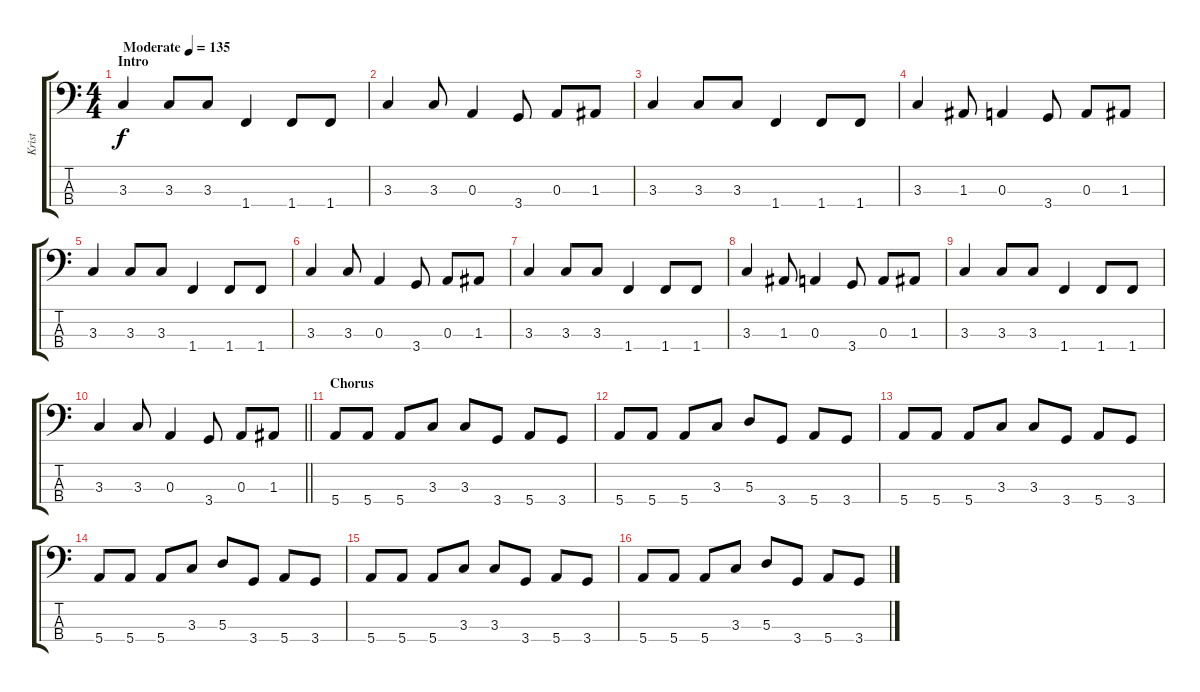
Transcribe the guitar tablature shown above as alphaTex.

\track ("Krist" "Krist") {instrument electricbasspick}
\staff {score tabs}
\tuning (G2 D2 A1 E1) {hide}
\ts (4 4)
\section ("" "Intro")
\tempo (135 "Moderate")
\clef f4
\ks c
3.3.4{dy f instrument electricbasspick} 3.3.8 3.3.8 1.4.4 1.4.8 1.4.8 |
3.3.4 3.3.8 0.3.4 3.4.8 0.3.8 1.3.8 |
3.3.4 3.3.8 3.3.8 1.4.4 1.4.8 1.4.8 |
3.3.4 1.3.8 0.3.4 3.4.8 0.3.8 1.3.8 |
3.3.4 3.3.8 3.3.8 1.4.4 1.4.8 1.4.8 |
3.3.4 3.3.8 0.3.4 3.4.8 0.3.8 1.3.8 |
3.3.4 3.3.8 3.3.8 1.4.4 1.4.8 1.4.8 |
3.3.4 1.3.8 0.3.4 3.4.8 0.3.8 1.3.8 |
3.3.4 3.3.8 3.3.8 1.4.4 1.4.8 1.4.8 |
\barLineRight lightlight
3.3.4 3.3.8 0.3.4 3.4.8 0.3.8 1.3.8 |
\section ("" "Chorus")
5.4.8 5.4.8 5.4.8 3.3.8 3.3.8 3.4.8 5.4.8 3.4.8 |
5.4.8 5.4.8 5.4.8 3.3.8 5.3.8 3.4.8 5.4.8 3.4.8 |
5.4.8 5.4.8 5.4.8 3.3.8 3.3.8 3.4.8 5.4.8 3.4.8 |
5.4.8 5.4.8 5.4.8 3.3.8 5.3.8 3.4.8 5.4.8 3.4.8 |
5.4.8 5.4.8 5.4.8 3.3.8 3.3.8 3.4.8 5.4.8 3.4.8 |
5.4.8 5.4.8 5.4.8 3.3.8 5.3.8 3.4.8 5.4.8 3.4.8
